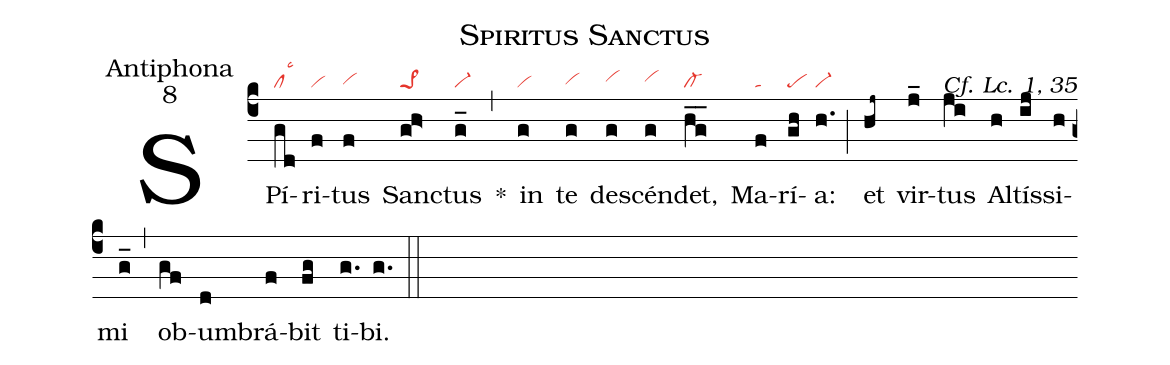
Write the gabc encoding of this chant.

name:Spiritus Sanctus;
office-part:Antiphona;
mode:8;
commentary:Cf. Lc. 1, 35;
nabc-lines:1;
%%
(c4)
SPí(gd|cllsc3)ri(f|vi)tus(f|vihg) San(gh>|pe>1)ctus(g_|vi-) *(,)
in(g|vi) te(g|vihg) de(g|vihh)scén(g|vihh)det,(hg__|cl-) Ma(f|ta)rí(gh|pe)a:(h.|vi-) (;)
et(hj~) vir(j_)tus(ji) Al(h)tís(ij)si(h)mi(g_) (,)
ob(gf)um(d)brá(f)bit(fg) ti(g.)bi.(g.) (::)
